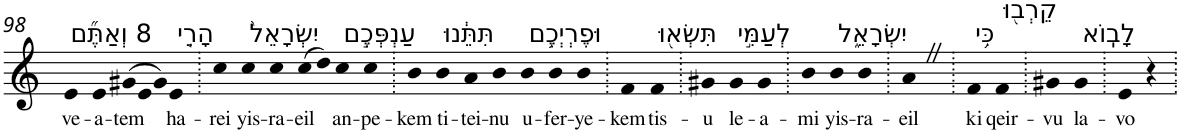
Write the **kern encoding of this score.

**kern	**text
*part1	*part1
*staff1	*staff1
*I"Piano	*
*I'Pno	*
!!LO:PB:g=z
*clefG2	*
*k[]	*
=98	=98
!LO:TX:a:t=8 וְאַתֶּ֞ם	!
!	!LO:LY:b
4e	ve-
!	!LO:LY:b
4e	-a-
*Xtuplet	*
!	!LO:LY:b
(>12g#X	-tem
12e	.
12g#)	.
!LO:TX:a:t=הָרֵ֤י	!
!	!LO:LY:b
4e	ha-
=99.	=99.
!	!LO:LY:b
4cc	-rei
!LO:TX:a:t=יִשְׂרָאֵל֙	!
!	!LO:LY:b
4cc	yis-
!	!LO:LY:b
4cc	-ra-
!	!LO:LY:b
(>8cc	-eil
8dd)	.
!LO:TX:a:t=עַנְפְּכֶ֣ם	!
!	!LO:LY:b
4cc	an-
!	!LO:LY:b
4cc	-pe-
=100.	=100.
!	!LO:LY:b
4b	-kem
!LO:TX:a:t=תִּתֵּ֔נוּ	!
!	!LO:LY:b
4b	ti-
!	!LO:LY:b
4a	-tei-
!	!LO:LY:b
4b	-nu
!LO:TX:a:t=וּפֶרְיְכֶ֥ם	!
!	!LO:LY:b
4b	u-
!	!LO:LY:b
4b	-fer-
!	!LO:LY:b
4b	-ye-
=101.	=101.
!	!LO:LY:b
4f	-kem
!LO:TX:a:t=תִּשְׂא֖וּ	!
!	!LO:LY:b
4f	tis-
=102.	=102.
!	!LO:LY:b
4g#X	-u
!LO:TX:a:t=לְעַמִּ֣י	!
!	!LO:LY:b
4g#	le-
!	!LO:LY:b
4g#	-a-
=103.	=103.
!	!LO:LY:b
4b	-mi
!LO:TX:a:t=יִשְׂרָאֵ֑ל	!
!	!LO:LY:b
4b	yis-
!	!LO:LY:b
4b	-ra-
=104.	=104.
!	!LO:LY:b
4aZ	-eil
=105.	=105.
!LO:TX:a:t=כִּ֥י	!
!	!LO:LY:b
4f	ki
!LO:TX:a:t=קֵרְב֖וּ	!
!	!LO:LY:b
4f	qeir-
=106.	=106.
!	!LO:LY:b
4g#X	-vu
!LO:TX:a:t=לָבֽוֹא	!
!	!LO:LY:b
4g#	la-
=107.	=107.
!	!LO:LY:b
4e	-vo
4r	.
=.	=.
*-	*-
